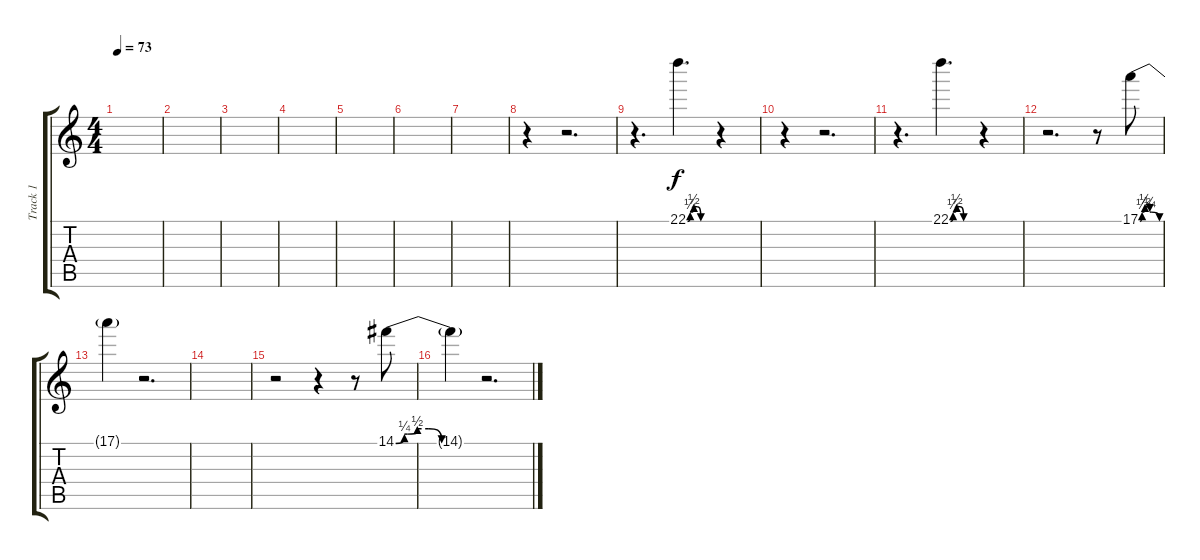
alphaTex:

\track ("Track 1" "Track 1") {instrument overdrivenguitar}
\staff {score tabs}
\tuning (E4 B3 G3 D3 A2 E2) {hide}
\ts (4 4)
\tempo 73
\clef g2
\ks c
|
|
|
|
|
|
|
r.4 r.2{d} |
r.4{d} 22.1{be (custom 0 0 6 1 8 1 15 2 23 2 32 0 38 0 45 0 60 0)}.4{d} r.4 |
r.4 r.2{d} |
r.4{d} 22.1{be (custom 0 0 6 1 8 1 15 2 23 2 32 0 38 0 45 0 60 0)}.4{d} r.4 |
r.2{d} r.8 17.1{be (custom 0 0 6 1 8 1 15 2 23 2 30 1 34 1 60 0)}.8 |
17.1{t}.4 r.2{d} |
|
r.2 r.4 r.8 14.1{be (custom 0 0 6 1 8 1 15 2 23 2 32 0 38 0 45 0 60 0)}.8 |
14.1{t}.4 r.2{d}
